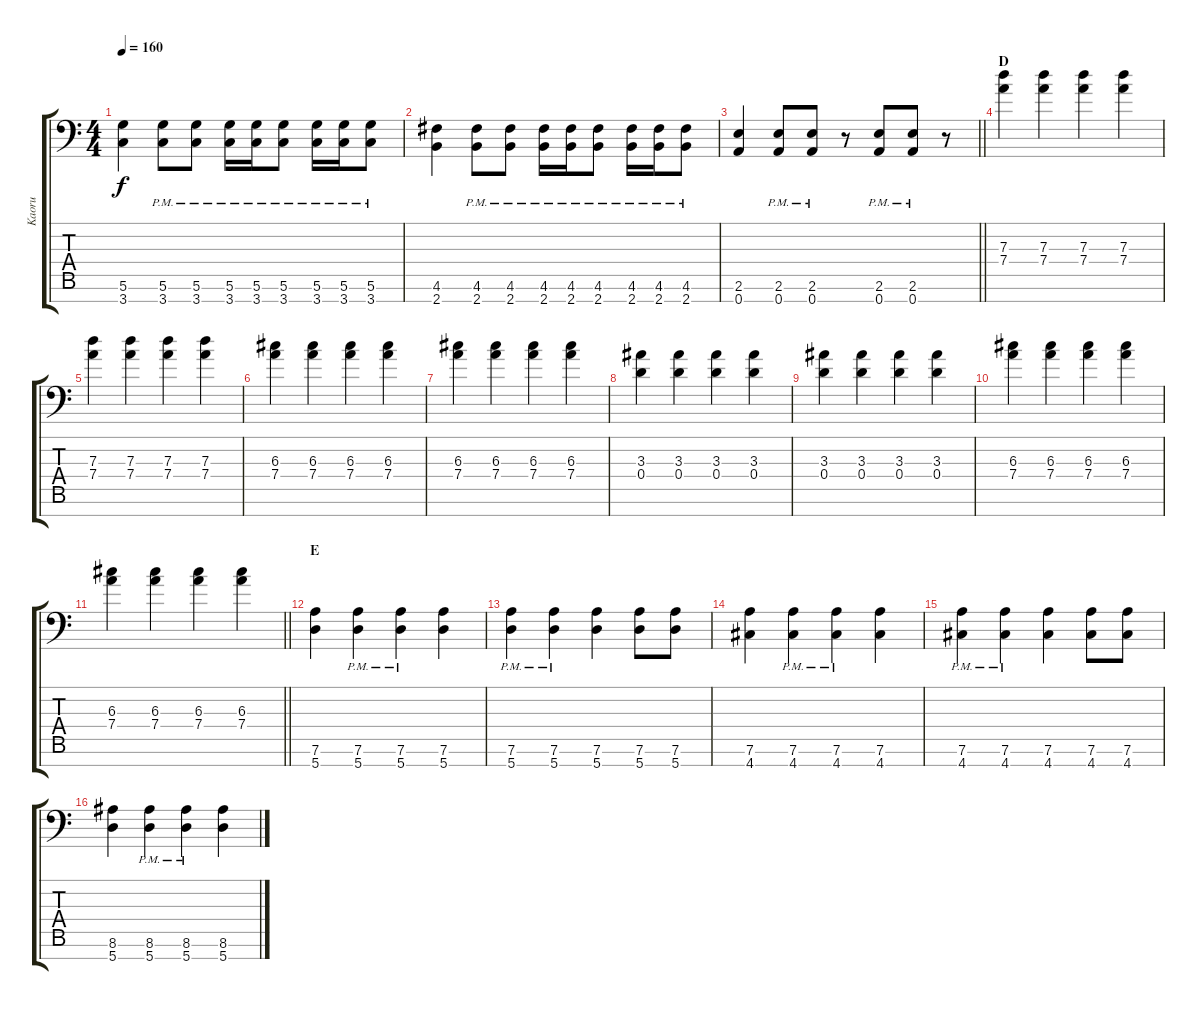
\track ("Kaoru" "Kaoru") {instrument overdrivenguitar}
\staff {score tabs}
\tuning (E4 B3 G3 D3 A2 D2 A1) {hide}
\ts (4 4)
\tempo 160
\clef f4
\ks c
(5.6 3.7).4{dy f} (5.6{pm} 3.7{pm}).8 (5.6{pm} 3.7{pm}).8 (5.6{pm} 3.7{pm}).16{beam merge} (5.6{pm} 3.7{pm}).16 (5.6{pm} 3.7{pm}).8 (5.6{pm} 3.7{pm}).16{beam merge} (5.6{pm} 3.7{pm}).16 (5.6{pm} 3.7{pm}).8 |
(4.6 2.7).4 (4.6{pm} 2.7{pm}).8 (4.6{pm} 2.7{pm}).8 (4.6{pm} 2.7{pm}).16{beam merge} (4.6{pm} 2.7{pm}).16 (4.6{pm} 2.7{pm}).8 (4.6{pm} 2.7{pm}).16{beam merge} (4.6{pm} 2.7{pm}).16 (4.6{pm} 2.7{pm}).8 |
\barLineRight lightlight
(2.6 0.7).4 (2.6{pm} 0.7{pm}).8 (2.6{pm} 0.7{pm}).8 r.8{beam merge} (2.6{pm} 0.7{pm}).8{beam merge} (2.6{pm} 0.7{pm}).8{beam merge} r.8 |
\section ("" "D")
(7.3 7.4).4{volume 2} (7.3 7.4).4{volume 13} (7.3 7.4).4 (7.3 7.4).4 |
(7.3 7.4).4 (7.3 7.4).4 (7.3 7.4).4 (7.3 7.4).4 |
(6.3 7.4).4{volume 0} (6.3 7.4).4{volume 13} (6.3 7.4).4 (6.3 7.4).4 |
(6.3 7.4).4 (6.3 7.4).4 (6.3 7.4).4 (6.3 7.4).4 |
(3.3 0.4).4{volume 0} (3.3 0.4).4{volume 13} (3.3 0.4).4 (3.3 0.4).4 |
(3.3 0.4).4 (3.3 0.4).4 (3.3 0.4).4 (3.3 0.4).4 |
(6.3 7.4).4{volume 0} (6.3 7.4).4{volume 12} (6.3 7.4).4 (6.3 7.4).4 |
\barLineRight lightlight
(6.3 7.4).4 (6.3 7.4).4 (6.3 7.4).4 (6.3 7.4).4 |
\section ("" "E")
(7.6 5.7).4 (7.6{pm} 5.7{pm}).4 (7.6{pm} 5.7{pm}).4{beam merge} (7.6 5.7).4 |
(7.6{pm} 5.7{pm}).4 (7.6{pm} 5.7{pm}).4 (7.6 5.7).4 (7.6 5.7).8{beam merge} (7.6 5.7).8 |
(7.6 4.7).4 (7.6{pm} 4.7{pm}).4 (7.6{pm} 4.7{pm}).4{beam merge} (7.6 4.7).4 |
(7.6{pm} 4.7{pm}).4 (7.6{pm} 4.7{pm}).4 (7.6 4.7).4 (7.6 4.7).8{beam merge} (7.6 4.7).8 |
(8.6 5.7).4 (8.6{pm} 5.7{pm}).4 (8.6{pm} 5.7{pm}).4{beam merge} (8.6 5.7).4
